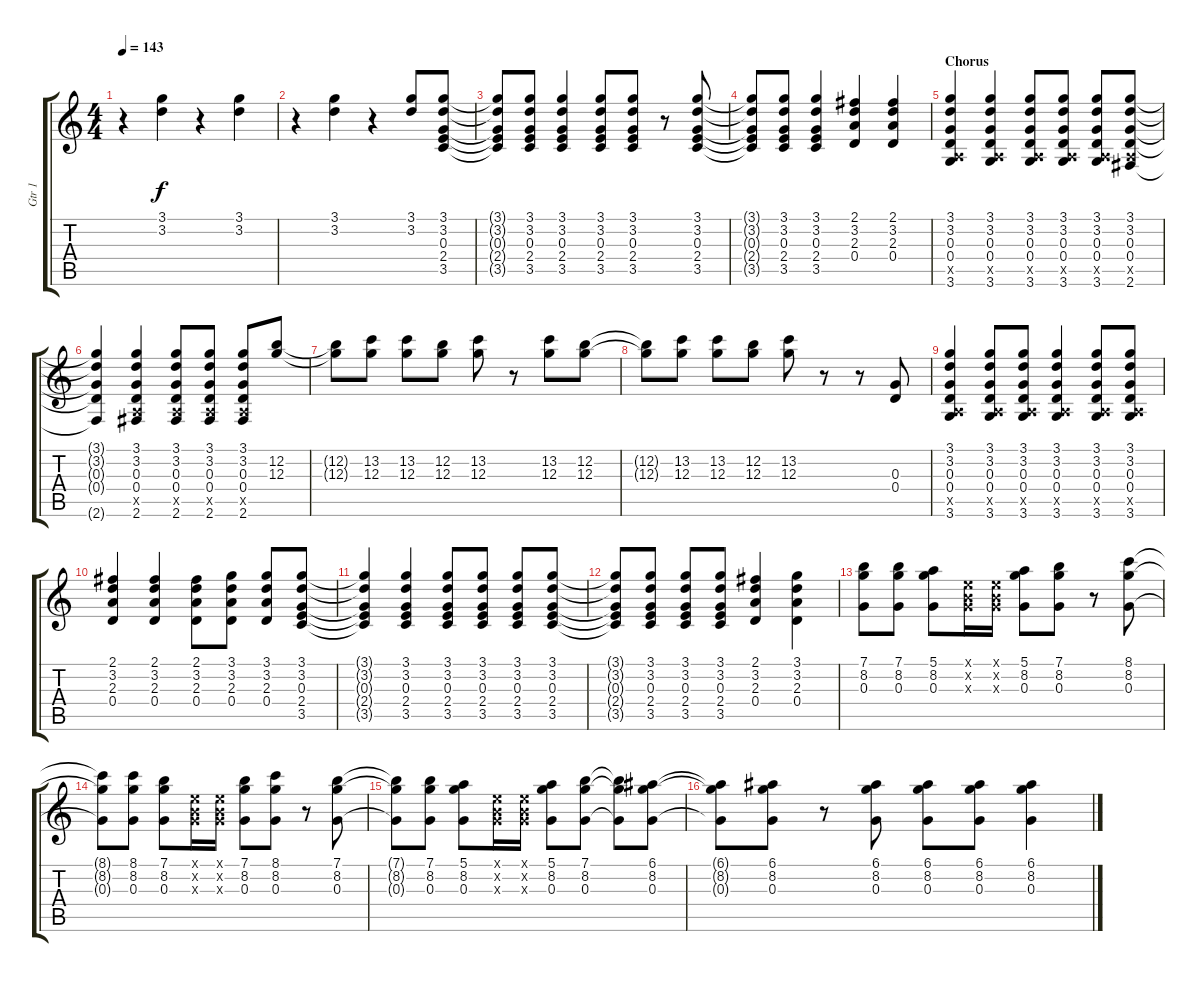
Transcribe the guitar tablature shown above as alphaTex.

\track ("Gtr 1" "Gtr 1") {instrument distortionguitar}
\staff {score tabs}
\tuning (E4 B3 G3 D3 A2 E2) {hide}
\ts (4 4)
\tempo 143
\clef g2
\ks c
r.4{dy f} (3.1 3.2).4 r.4 (3.1 3.2).4 |
r.4 (3.1 3.2).4 r.4 (3.1 3.2).8 (3.1 3.2 0.3 2.4 3.5).8{volume 5} |
(3.1{t} 3.2{t} 0.3{t} 2.4{t} 3.5{t}).8 (3.1 3.2 0.3 2.4 3.5).8 (3.1 3.2 0.3 2.4 3.5).4 (3.1 3.2 0.3 2.4 3.5).8 (3.1 3.2 0.3 2.4 3.5).8 r.8 (3.1 3.2 0.3 2.4 3.5).8 |
(3.1{t} 3.2{t} 0.3{t} 2.4{t} 3.5{t}).8 (3.1 3.2 0.3 2.4 3.5).8 (3.1 3.2 0.3 2.4 3.5).4 (2.1 3.2 2.3 0.4).4 (2.1 3.2 2.3 0.4).4 |
\section ("" "Chorus")
(3.1 3.2 0.3 0.4 0.5{x} 3.6).4{volume 6} (3.1 3.2 0.3 0.4 0.5{x} 3.6).4 (3.1 3.2 0.3 0.4 0.5{x} 3.6).8 (3.1 3.2 0.3 0.4 0.5{x} 3.6).8 (3.1 3.2 0.3 0.4 0.5{x} 3.6).8 (3.1 3.2 0.3 0.4 0.5{x} 2.6).8 |
(3.1{t} 3.2{t} 0.3{t} 0.4{t} 2.6{t}).4 (3.1 3.2 0.3 0.4 0.5{x} 2.6).4 (3.1 3.2 0.3 0.4 0.5{x} 2.6).8 (3.1 3.2 0.3 0.4 0.5{x} 2.6).8 (3.1 3.2 0.3 0.4 0.5{x} 2.6).8 (12.2 12.3).8 |
(12.2{t} 12.3{t}).8 (13.2 12.3).8 (13.2 12.3).8 (12.2 12.3).8 (13.2 12.3).8 r.8 (13.2 12.3).8 (12.2 12.3).8 |
(12.2{t} 12.3{t}).8 (13.2 12.3).8 (13.2 12.3).8 (12.2 12.3).8 (13.2 12.3).8 r.8 r.8 (0.3 0.4).8 |
(3.1 3.2 0.3 0.4 0.5{x} 3.6).4 (3.1 3.2 0.3 0.4 0.5{x} 3.6).8 (3.1 3.2 0.3 0.4 0.5{x} 3.6).8 (3.1 3.2 0.3 0.4 0.5{x} 3.6).4 (3.1 3.2 0.3 0.4 0.5{x} 3.6).8 (3.1 3.2 0.3 0.4 0.5{x} 3.6).8 |
(2.1 3.2 2.3 0.4).4 (2.1 3.2 2.3 0.4).4 (2.1 3.2 2.3 0.4).8 (3.1 3.2 2.3 0.4).8 (3.1 3.2 2.3 0.4).8 (3.1 3.2 0.3 2.4 3.5).8 |
(3.1{t} 3.2{t} 0.3{t} 2.4{t} 3.5{t}).4 (3.1 3.2 0.3 2.4 3.5).4 (3.1 3.2 0.3 2.4 3.5).8 (3.1 3.2 0.3 2.4 3.5).8 (3.1 3.2 0.3 2.4 3.5).8 (3.1 3.2 0.3 2.4 3.5).8 |
(3.1{t} 3.2{t} 0.3{t} 2.4{t} 3.5{t}).8 (3.1 3.2 0.3 2.4 3.5).8 (3.1 3.2 0.3 2.4 3.5).8 (3.1 3.2 0.3 2.4 3.5).8 (2.1 3.2 2.3 0.4).4 (3.1 3.2 2.3 0.4).4 |
(7.1 8.2 0.3).8 (7.1 8.2 0.3).8 (5.1 8.2 0.3).8 (0.1{x} 0.2{x} 0.3{x}).16 (0.1{x} 0.2{x} 0.3{x}).16 (5.1 8.2 0.3).8 (7.1 8.2 0.3).8 r.8 (8.1 8.2 0.3).8 |
(8.1{t} 8.2{t} 0.3{t}).8 (8.1 8.2 0.3).8 (7.1 8.2 0.3).8 (0.1{x} 0.2{x} 0.3{x}).16 (0.1{x} 0.2{x} 0.3{x}).16 (7.1 8.2 0.3).8 (8.1 8.2 0.3).8 r.8 (7.1 8.2 0.3).8 |
(7.1{t} 8.2{t} 0.3{t}).8 (7.1 8.2 0.3).8 (5.1 8.2 0.3).8 (0.1{x} 0.2{x} 0.3{x}).16 (0.1{x} 0.2{x} 0.3{x}).16 (5.1 8.2 0.3).8 (7.1 8.2 0.3).8 (7.1{t} 8.2{t} 0.3{t}).8 (6.1 8.2 0.3).8 |
(6.1{t} 8.2{t} 0.3{t}).8 (6.1 8.2 0.3).8 r.8 (6.1 8.2 0.3).8 (6.1 8.2 0.3).8 (6.1 8.2 0.3).8 (6.1 8.2 0.3).4
